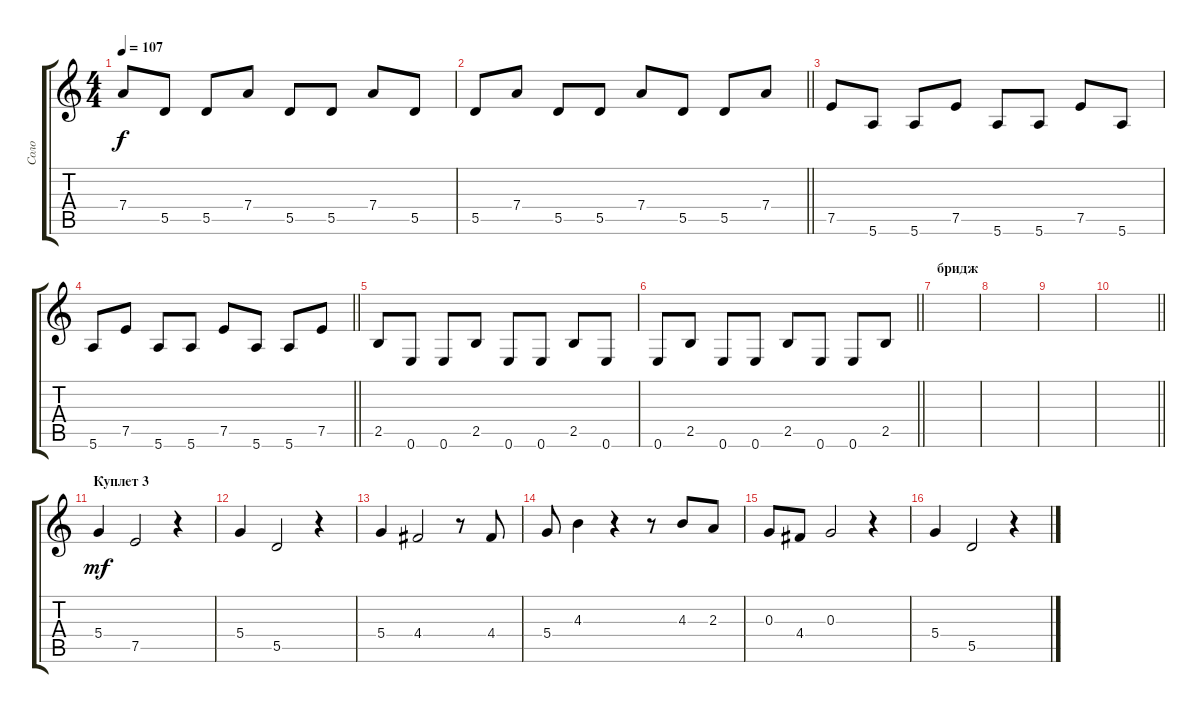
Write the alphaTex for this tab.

\track ("Соло" "Соло") {instrument acousticguitarsteel}
\staff {score tabs}
\tuning (E4 B3 G3 D3 A2 E2) {hide}
\ts (4 4)
\tempo 107
\clef g2
\ks c
7.4.8{dy f} 5.5.8 5.5.8 7.4.8 5.5.8 5.5.8 7.4.8 5.5.8 |
\barLineRight lightlight
5.5.8 7.4.8 5.5.8 5.5.8 7.4.8 5.5.8 5.5.8 7.4.8 |
7.5.8 5.6.8 5.6.8 7.5.8 5.6.8 5.6.8 7.5.8 5.6.8 |
\barLineRight lightlight
5.6.8 7.5.8 5.6.8 5.6.8 7.5.8 5.6.8 5.6.8 7.5.8 |
2.5.8 0.6.8 0.6.8 2.5.8 0.6.8 0.6.8 2.5.8 0.6.8 |
\barLineRight lightlight
0.6.8 2.5.8 0.6.8 0.6.8 2.5.8 0.6.8 0.6.8 2.5.8 |
\section ("" "бридж")
|
|
|
\barLineRight lightlight
|
\section ("" "Куплет 3")
5.4.4{dy mf instrument overdrivenguitar} 7.5.2 r.4 |
5.4.4 5.5.2 r.4 |
5.4.4 4.4.2 r.8 4.4.8 |
5.4.8 4.3.4 r.4 r.8 4.3.8 2.3.8 |
0.3.8 4.4.8 0.3.2 r.4 |
5.4.4 5.5.2 r.4
